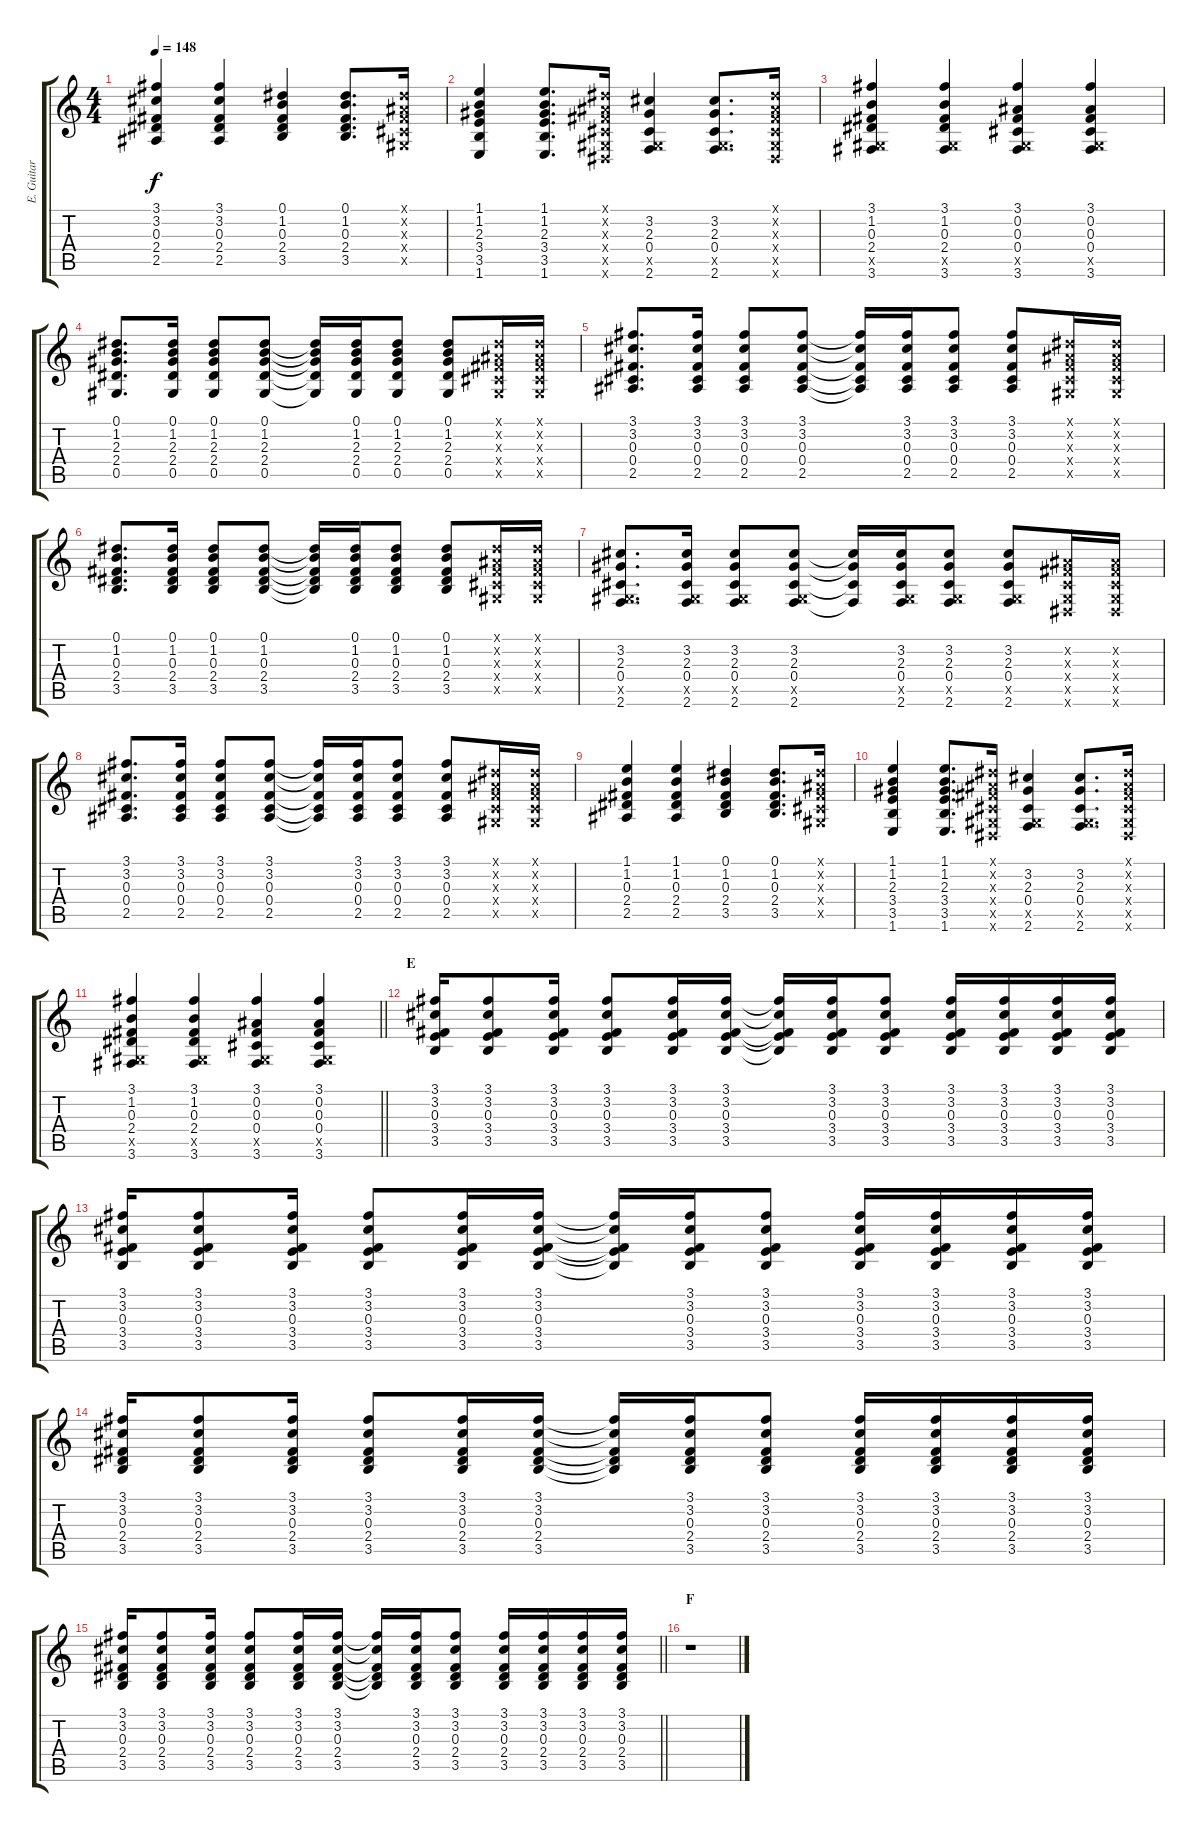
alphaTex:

\track ("E. Guitar II" "E. Guitar ") {instrument electricguitarclean}
\staff {score tabs}
\tuning (Eb4 Bb3 Gb3 Db3 Ab2 Eb2) {hide}
\ts (4 4)
\tempo 148
\clef g2
\ks c
(3.1 3.2 0.3 2.4 2.5).4{dy f} (3.1 3.2 0.3 2.4 2.5).4 (0.1 1.2 0.3 2.4 3.5).4 (0.1 1.2 0.3 2.4 3.5).8{d} (0.1{x} 0.2{x} 0.3{x} 0.4{x} 0.5{x}).16 |
(1.1 1.2 2.3 3.4 3.5 1.6).4 (1.1 1.2 2.3 3.4 3.5 1.6).8{d} (0.1{x} 0.2{x} 0.3{x} 0.4{x} 0.5{x} 0.6{x}).16 (3.2 2.3 0.4 0.5{x} 2.6).4 (3.2 2.3 0.4 0.5{x} 2.6).8{d} (0.1{x} 0.2{x} 0.3{x} 0.4{x} 0.5{x} 0.6{x}).16 |
(3.1 1.2 0.3 2.4 0.5{x} 3.6).4 (3.1 1.2 0.3 2.4 0.5{x} 3.6).4 (3.1 0.2 0.3 0.4 0.5{x} 3.6).4 (3.1 0.2 0.3 0.4 0.5{x} 3.6).4 |
(0.1 1.2 2.3 2.4 0.5).8{d} (0.1 1.2 2.3 2.4 0.5).16 (0.1 1.2 2.3 2.4 0.5).8 (0.1 1.2 2.3 2.4 0.5).8 (0.1{t} 1.2{t} 2.3{t} 2.4{t} 0.5{t}).16 (0.1 1.2 2.3 2.4 0.5).16 (0.1 1.2 2.3 2.4 0.5).8 (0.1 1.2 2.3 2.4 0.5).8 (0.1{x} 0.2{x} 0.3{x} 0.4{x} 0.5{x}).16 (0.1{x} 0.2{x} 0.3{x} 0.4{x} 0.5{x}).16 |
(3.1 3.2 0.3 0.4 2.5).8{d} (3.1 3.2 0.3 0.4 2.5).16 (3.1 3.2 0.3 0.4 2.5).8 (3.1 3.2 0.3 0.4 2.5).8 (3.1{t} 3.2{t} 0.3{t} 0.4{t} 2.5{t}).16 (3.1 3.2 0.3 0.4 2.5).16 (3.1 3.2 0.3 0.4 2.5).8 (3.1 3.2 0.3 0.4 2.5).8 (0.1{x} 0.2{x} 0.3{x} 0.4{x} 0.5{x}).16 (0.1{x} 0.2{x} 0.3{x} 0.4{x} 0.5{x}).16 |
(0.1 1.2 0.3 2.4 3.5).8{d} (0.1 1.2 0.3 2.4 3.5).16 (0.1 1.2 0.3 2.4 3.5).8 (0.1 1.2 0.3 2.4 3.5).8 (0.1{t} 1.2{t} 0.3{t} 2.4{t} 3.5{t}).16 (0.1 1.2 0.3 2.4 3.5).16 (0.1 1.2 0.3 2.4 3.5).8 (0.1 1.2 0.3 2.4 3.5).8 (0.1{x} 0.2{x} 0.3{x} 0.4{x} 0.5{x}).16 (0.1{x} 0.2{x} 0.3{x} 0.4{x} 0.5{x}).16 |
(3.2 2.3 0.4 0.5{x} 2.6).8{d} (3.2 2.3 0.4 0.5{x} 2.6).16 (3.2 2.3 0.4 0.5{x} 2.6).8 (3.2 2.3 0.4 0.5{x} 2.6).8 (3.2{t} 2.3{t} 0.4{t} 2.6{t}).16 (3.2 2.3 0.4 0.5{x} 2.6).16 (3.2 2.3 0.4 0.5{x} 2.6).8 (3.2 2.3 0.4 0.5{x} 2.6).8 (0.2{x} 0.3{x} 0.4{x} 0.5{x} 0.6{x}).16 (0.2{x} 0.3{x} 0.4{x} 0.5{x} 0.6{x}).16 |
(3.1 3.2 0.3 0.4 2.5).8{d} (3.1 3.2 0.3 0.4 2.5).16 (3.1 3.2 0.3 0.4 2.5).8 (3.1 3.2 0.3 0.4 2.5).8 (3.1{t} 3.2{t} 0.3{t} 0.4{t} 2.5{t}).16 (3.1 3.2 0.3 0.4 2.5).16 (3.1 3.2 0.3 0.4 2.5).8 (3.1 3.2 0.3 0.4 2.5).8 (0.1{x} 0.2{x} 0.3{x} 0.4{x} 0.5{x}).16 (0.1{x} 0.2{x} 0.3{x} 0.4{x} 0.5{x}).16 |
(1.1 1.2 0.3 2.4 2.5).4 (1.1 1.2 0.3 2.4 2.5).4 (0.1 1.2 0.3 2.4 3.5).4 (0.1 1.2 0.3 2.4 3.5).8{d} (0.1{x} 0.2{x} 0.3{x} 0.4{x} 0.5{x}).16 |
(1.1 1.2 2.3 3.4 3.5 1.6).4 (1.1 1.2 2.3 3.4 3.5 1.6).8{d} (0.1{x} 0.2{x} 0.3{x} 0.4{x} 0.5{x} 0.6{x}).16 (3.2 2.3 0.4 0.5{x} 2.6).4 (3.2 2.3 0.4 0.5{x} 2.6).8{d} (0.1{x} 0.2{x} 0.3{x} 0.4{x} 0.5{x} 0.6{x}).16 |
\barLineRight lightlight
(3.1 1.2 0.3 2.4 0.5{x} 3.6).4 (3.1 1.2 0.3 2.4 0.5{x} 3.6).4 (3.1 0.2 0.3 0.4 0.5{x} 3.6).4 (3.1 0.2 0.3 0.4 0.5{x} 3.6).4 |
\section ("" "E")
(3.1 3.2 0.3 3.4 3.5).16 (3.1 3.2 0.3 3.4 3.5).8 (3.1 3.2 0.3 3.4 3.5).16 (3.1 3.2 0.3 3.4 3.5).8 (3.1 3.2 0.3 3.4 3.5).16 (3.1 3.2 0.3 3.4 3.5).16 (3.1{t} 3.2{t} 0.3{t} 3.4{t} 3.5{t}).16 (3.1 3.2 0.3 3.4 3.5).16 (3.1 3.2 0.3 3.4 3.5).8 (3.1 3.2 0.3 3.4 3.5).16 (3.1 3.2 0.3 3.4 3.5).16 (3.1 3.2 0.3 3.4 3.5).16 (3.1 3.2 0.3 3.4 3.5).16 |
(3.1 3.2 0.3 3.4 3.5).16 (3.1 3.2 0.3 3.4 3.5).8 (3.1 3.2 0.3 3.4 3.5).16 (3.1 3.2 0.3 3.4 3.5).8 (3.1 3.2 0.3 3.4 3.5).16 (3.1 3.2 0.3 3.4 3.5).16 (3.1{t} 3.2{t} 0.3{t} 3.4{t} 3.5{t}).16 (3.1 3.2 0.3 3.4 3.5).16 (3.1 3.2 0.3 3.4 3.5).8 (3.1 3.2 0.3 3.4 3.5).16 (3.1 3.2 0.3 3.4 3.5).16 (3.1 3.2 0.3 3.4 3.5).16 (3.1 3.2 0.3 3.4 3.5).16 |
(3.1 3.2 0.3 2.4 3.5).16 (3.1 3.2 0.3 2.4 3.5).8 (3.1 3.2 0.3 2.4 3.5).16 (3.1 3.2 0.3 2.4 3.5).8 (3.1 3.2 0.3 2.4 3.5).16 (3.1 3.2 0.3 2.4 3.5).16 (3.1{t} 3.2{t} 0.3{t} 2.4{t} 3.5{t}).16 (3.1 3.2 0.3 2.4 3.5).16 (3.1 3.2 0.3 2.4 3.5).8 (3.1 3.2 0.3 2.4 3.5).16 (3.1 3.2 0.3 2.4 3.5).16 (3.1 3.2 0.3 2.4 3.5).16 (3.1 3.2 0.3 2.4 3.5).16 |
\barLineRight lightlight
(3.1 3.2 0.3 2.4 3.5).16 (3.1 3.2 0.3 2.4 3.5).8 (3.1 3.2 0.3 2.4 3.5).16 (3.1 3.2 0.3 2.4 3.5).8 (3.1 3.2 0.3 2.4 3.5).16 (3.1 3.2 0.3 2.4 3.5).16 (3.1{t} 3.2{t} 0.3{t} 2.4{t} 3.5{t}).16 (3.1 3.2 0.3 2.4 3.5).16 (3.1 3.2 0.3 2.4 3.5).8 (3.1 3.2 0.3 2.4 3.5).16 (3.1 3.2 0.3 2.4 3.5).16 (3.1 3.2 0.3 2.4 3.5).16 (3.1 3.2 0.3 2.4 3.5).16 |
\section ("" "F")
r.1
